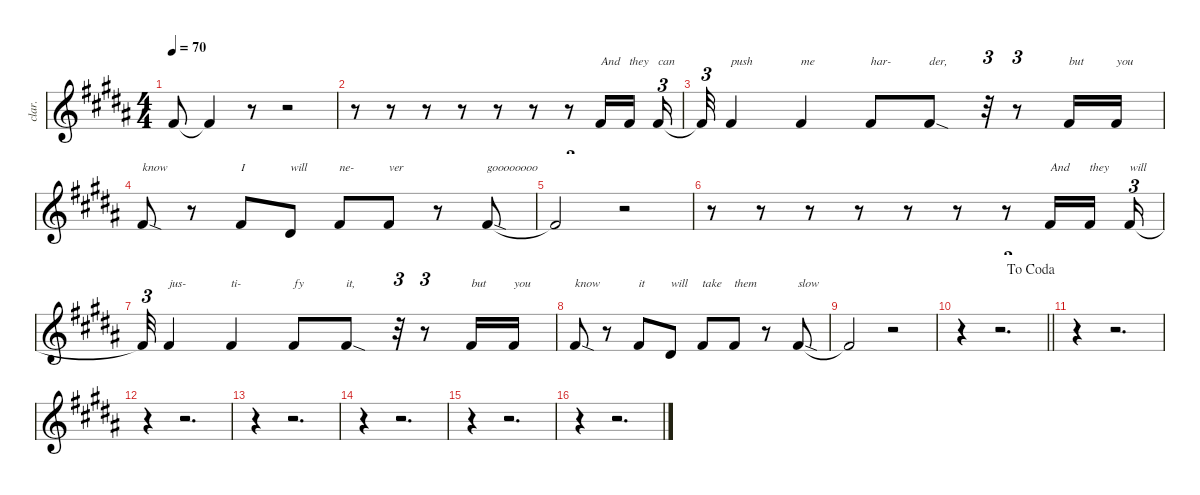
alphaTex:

\defaultSystemsLayout 4
\hideDynamics
\bracketExtendMode nobrackets
\otherSystemsTrackNameOrientation horizontal
\track ("Voice" "clar.") {mute instrument clarinet}
\staff {score}
\tuning (E4 C4 G3 C3 G2 B1)
\ts (4 4)
\tempo 70
\clef g2
\ks b
2.1{t acc #}.8{dy f beam Up} 2.1{t acc #}.4{beam Up} r.8{beam Up} r.2{beam Up} |
r.8{beam Down} r.8{beam Down} r.8{beam Down} r.8{beam Down} r.8{beam Down} r.8{beam Down} r.8{tu (3 2) beam Down} 2.1{acc #}.16{txt "And" beam Up} 2.1{acc #}.16{txt "they" beam Up} 2.1{acc #}.16{tu (3 2) txt "can" beam Up} |
2.1{t acc #}.32{tu (3 2) beam Up} 2.1{acc #}.4{txt "push" beam Up} 2.1{acc #}.4{txt "me" beam Up} 2.1{acc #}.8{txt "har-" beam Up} 2.1{sod acc #}.8{txt "der," beam Up} r.32{tu (3 2) beam Up} r.8{tu (3 2) beam Up} 2.1{acc #}.16{txt "but" beam Up} 2.1{acc #}.16{txt "you" beam Up} |
2.1{sod acc #}.8{txt "know" beam Up} r.8{beam Up} 2.1{acc #}.8{txt "I" beam Up} 3.2{acc #}.8{txt "will" beam Up} 2.1{acc #}.8{txt "ne-" beam Up} 2.1{acc #}.8{txt "ver" beam Up} r.8{beam Up} 2.1{sod acc #}.8{txt "goooooooo" beam Up} |
2.1{t acc #}.2{beam Up} r.2{beam Up} |
r.8{beam Down} r.8{beam Down} r.8{beam Down} r.8{beam Down} r.8{beam Down} r.8{beam Down} r.8{tu (3 2) beam Down} 2.1{acc #}.16{txt "And" beam Up} 2.1{acc #}.16{txt "they" beam Up} 2.1{acc #}.16{tu (3 2) txt "will" beam Up} |
2.1{t acc #}.32{tu (3 2) beam Up} 2.1{acc #}.4{txt "jus-" beam Up} 2.1{acc #}.4{txt "ti-" beam Up} 2.1{acc #}.8{txt "fy" beam Up} 2.1{sod acc #}.8{txt "it," beam Up} r.32{tu (3 2) beam Up} r.8{tu (3 2) beam Up} 2.1{acc #}.16{txt "but" beam Up} 2.1{acc #}.16{txt "you" beam Up} |
2.1{sod acc #}.8{txt "know" beam Up} r.8{beam Up} 2.1{acc #}.8{txt "it" beam Up} 3.2{acc #}.8{txt "will" beam Up} 2.1{acc #}.8{txt "take" beam Up} 2.1{acc #}.8{txt "them" beam Up} r.8{beam Up} 2.1{sod acc #}.8{txt "slow" beam Up} |
2.1{t acc #}.2{beam Up} r.2{beam Up} |
\jump dacoda
\barLineRight lightlight
r.4{beam Down} r.2{d beam Down} |
r.4{beam Down} r.2{d beam Down} |
r.4{beam Down} r.2{d beam Down} |
r.4{beam Down} r.2{d beam Down} |
r.4{beam Down} r.2{d beam Down} |
r.4{beam Down} r.2{d beam Down} |
r.4{beam Down} r.2{d beam Down}
